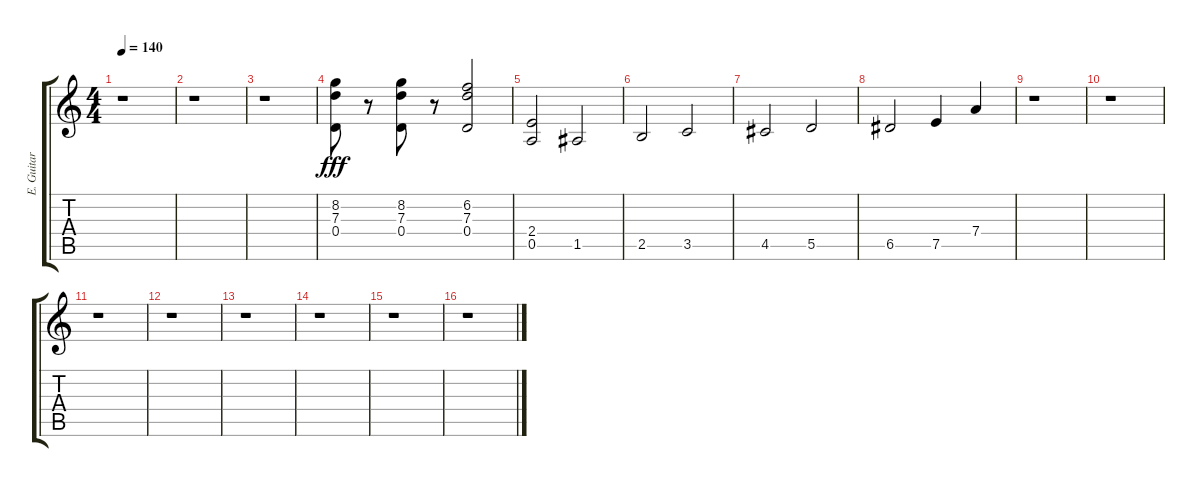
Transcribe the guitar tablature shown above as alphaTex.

\track ("E. Guitar 4" "E. Guitar ") {instrument distortionguitar}
\staff {score tabs}
\tuning (E4 B3 G3 D3 A2 D2) {hide}
\ts (4 4)
\tempo 140
\clef g2
\ks c
r.1{dy fff} |
r.1 |
r.1 |
(8.2 7.3 0.4).8 r.8 (8.2 7.3 0.4).8 r.8 (6.2 7.3 0.4).2 |
(2.4 0.5).2 1.5.2 |
2.5.2 3.5.2 |
4.5.2 5.5.2 |
6.5.2 7.5.4 7.4.4 |
r.1 |
r.1 |
r.1 |
r.1 |
r.1 |
r.1 |
r.1 |
r.1
